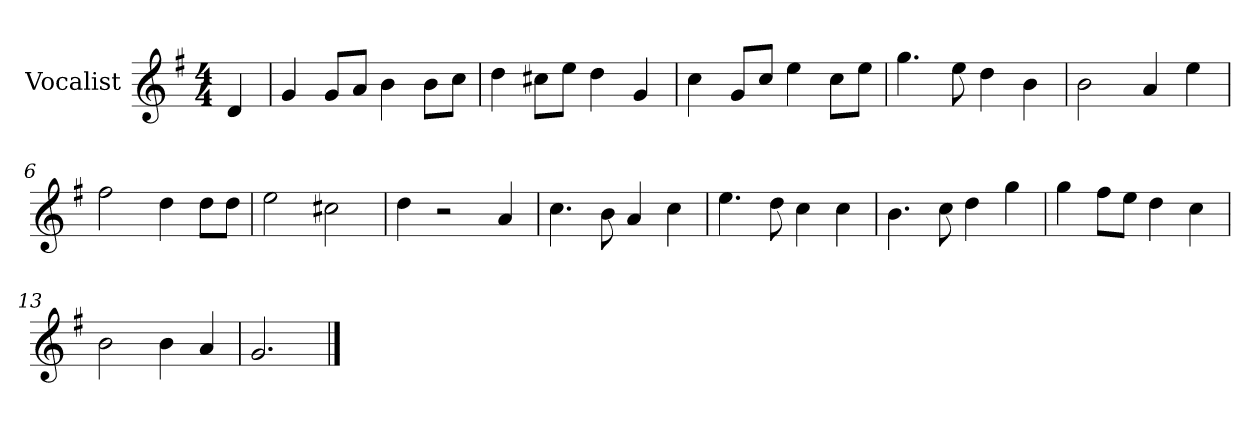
**kern
*part1
*staff1
*I"Vocalist
*k[f#]
*G:
*M4/4
=
4d
=1
4g
8gL
8aJ
4b
8bL
8ccJ
=2
4dd
8cc#XL
8eeJ
4dd
4g
=3
4cc
8gL
8ccJ
4ee
8ccL
8eeJ
=4
4.gg
8ee
4dd
4b
=5
2b
4a
4ee
=6
2ff#
4dd
8ddL
8ddJ
=7
2ee
2cc#X
=8
4dd
2r
4a
=9
4.cc
8b
4a
4cc
=10
4.ee
8dd
4cc
4cc
=11
4.b
8cc
4dd
4gg
=12
4gg
8ff#L
8eeJ
4dd
4cc
=13
2b
4b
4a
=14
2.g
==
*-
